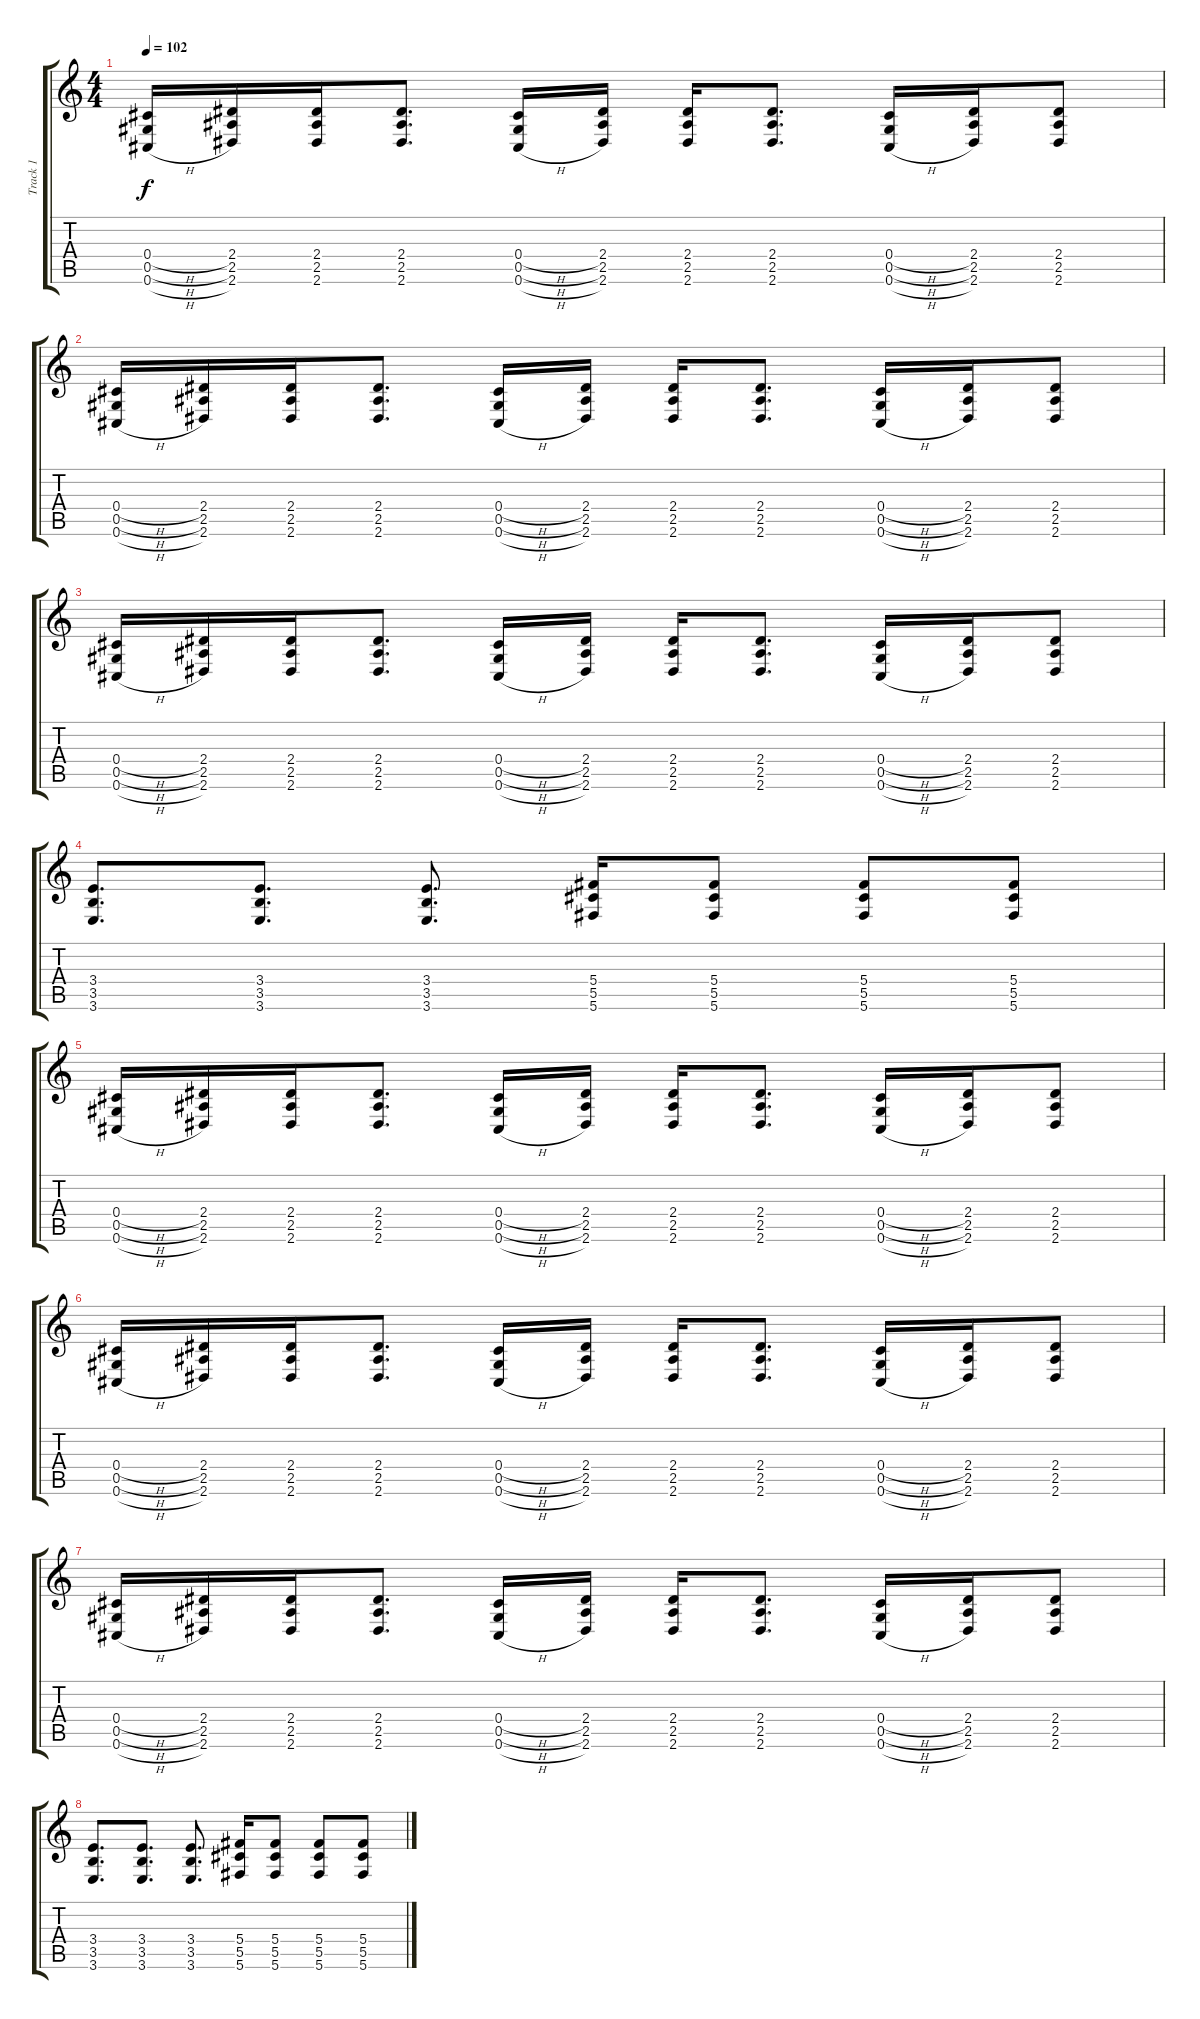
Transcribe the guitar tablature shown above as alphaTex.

\track ("Track 1" "Track 1") {instrument overdrivenguitar}
\staff {score tabs}
\tuning (Eb4 Bb3 Gb3 Db3 Ab2 Db2) {hide}
\ts (4 4)
\tempo 102
\clef g2
\ks c
(0.4{h} 0.5{h} 0.6{h}).16{dy f volume 16} (2.4 2.5 2.6).16 (2.4 2.5 2.6).16 (2.4 2.5 2.6).8{d} (0.4{h} 0.5{h} 0.6{h}).16 (2.4 2.5 2.6).16 (2.4 2.5 2.6).16 (2.4 2.5 2.6).8{d} (0.4{h} 0.5{h} 0.6{h}).16 (2.4 2.5 2.6).16 (2.4 2.5 2.6).8 |
(0.4{h} 0.5{h} 0.6{h}).16 (2.4 2.5 2.6).16 (2.4 2.5 2.6).16 (2.4 2.5 2.6).8{d} (0.4{h} 0.5{h} 0.6{h}).16 (2.4 2.5 2.6).16 (2.4 2.5 2.6).16 (2.4 2.5 2.6).8{d} (0.4{h} 0.5{h} 0.6{h}).16 (2.4 2.5 2.6).16 (2.4 2.5 2.6).8 |
(0.4{h} 0.5{h} 0.6{h}).16 (2.4 2.5 2.6).16 (2.4 2.5 2.6).16 (2.4 2.5 2.6).8{d} (0.4{h} 0.5{h} 0.6{h}).16 (2.4 2.5 2.6).16 (2.4 2.5 2.6).16 (2.4 2.5 2.6).8{d} (0.4{h} 0.5{h} 0.6{h}).16 (2.4 2.5 2.6).16 (2.4 2.5 2.6).8 |
(3.4 3.5 3.6).8{d} (3.4 3.5 3.6).8{d} (3.4 3.5 3.6).8{d} (5.4 5.5 5.6).16 (5.4 5.5 5.6).8 (5.4 5.5 5.6).8 (5.4 5.5 5.6).8 |
(0.4{h} 0.5{h} 0.6{h}).16 (2.4 2.5 2.6).16 (2.4 2.5 2.6).16 (2.4 2.5 2.6).8{d} (0.4{h} 0.5{h} 0.6{h}).16 (2.4 2.5 2.6).16 (2.4 2.5 2.6).16 (2.4 2.5 2.6).8{d} (0.4{h} 0.5{h} 0.6{h}).16 (2.4 2.5 2.6).16 (2.4 2.5 2.6).8 |
(0.4{h} 0.5{h} 0.6{h}).16 (2.4 2.5 2.6).16 (2.4 2.5 2.6).16 (2.4 2.5 2.6).8{d} (0.4{h} 0.5{h} 0.6{h}).16 (2.4 2.5 2.6).16 (2.4 2.5 2.6).16 (2.4 2.5 2.6).8{d} (0.4{h} 0.5{h} 0.6{h}).16 (2.4 2.5 2.6).16 (2.4 2.5 2.6).8 |
(0.4{h} 0.5{h} 0.6{h}).16 (2.4 2.5 2.6).16 (2.4 2.5 2.6).16 (2.4 2.5 2.6).8{d} (0.4{h} 0.5{h} 0.6{h}).16 (2.4 2.5 2.6).16 (2.4 2.5 2.6).16 (2.4 2.5 2.6).8{d} (0.4{h} 0.5{h} 0.6{h}).16 (2.4 2.5 2.6).16 (2.4 2.5 2.6).8 |
(3.4 3.5 3.6).8{d} (3.4 3.5 3.6).8{d} (3.4 3.5 3.6).8{d} (5.4 5.5 5.6).16 (5.4 5.5 5.6).8 (5.4 5.5 5.6).8 (5.4 5.5 5.6).8
